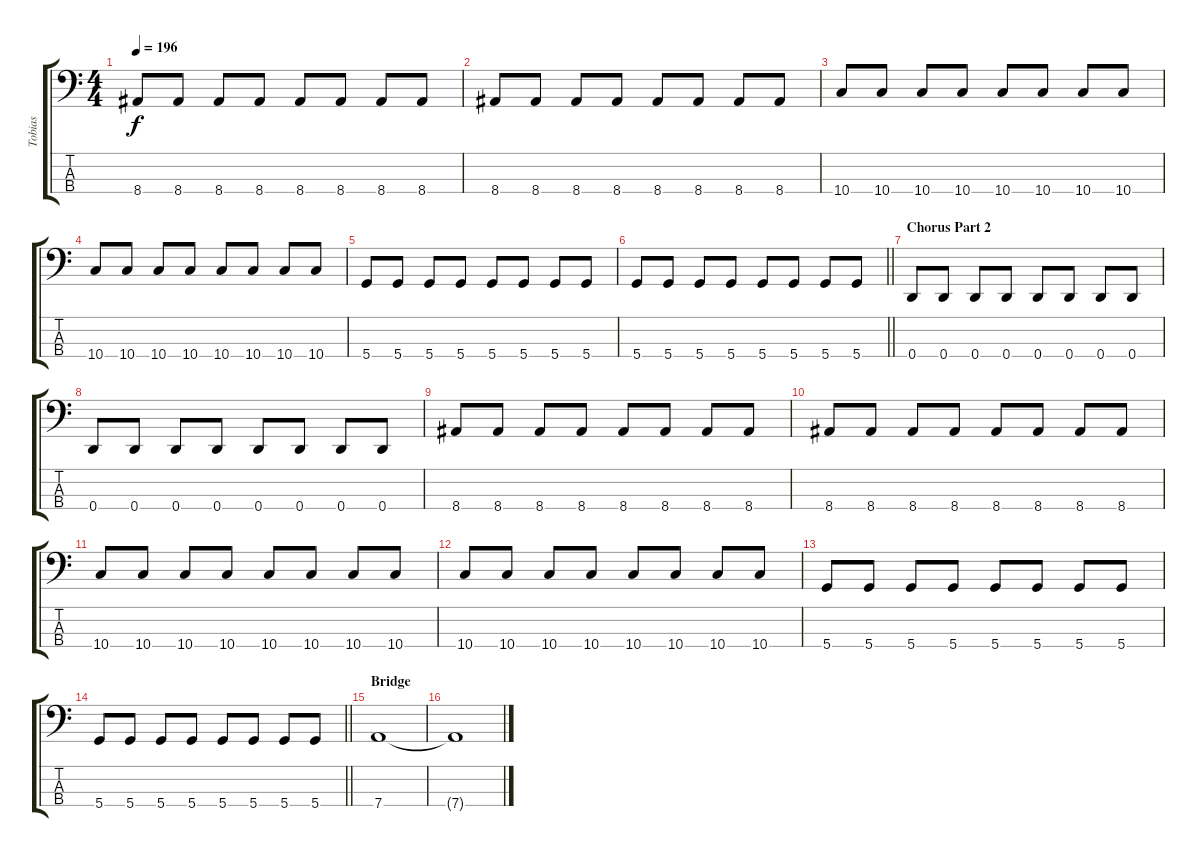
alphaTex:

\track ("Tobias" "Tobias") {instrument electricbasspick}
\staff {score tabs}
\tuning (G2 D2 A1 D1) {hide}
\ts (4 4)
\tempo 196
\clef f4
\ks aminor
8.4.8{dy f} 8.4.8 8.4.8 8.4.8 8.4.8 8.4.8 8.4.8 8.4.8 |
8.4.8 8.4.8 8.4.8 8.4.8 8.4.8 8.4.8 8.4.8 8.4.8 |
10.4.8 10.4.8 10.4.8 10.4.8 10.4.8 10.4.8 10.4.8 10.4.8 |
10.4.8 10.4.8 10.4.8 10.4.8 10.4.8 10.4.8 10.4.8 10.4.8 |
5.4.8 5.4.8 5.4.8 5.4.8 5.4.8 5.4.8 5.4.8 5.4.8 |
\barLineRight lightlight
5.4.8 5.4.8 5.4.8 5.4.8 5.4.8 5.4.8 5.4.8 5.4.8 |
\section ("" "Chorus Part 2")
0.4.8 0.4.8 0.4.8 0.4.8 0.4.8 0.4.8 0.4.8 0.4.8 |
0.4.8 0.4.8 0.4.8 0.4.8 0.4.8 0.4.8 0.4.8 0.4.8 |
8.4.8 8.4.8 8.4.8 8.4.8 8.4.8 8.4.8 8.4.8 8.4.8 |
8.4.8 8.4.8 8.4.8 8.4.8 8.4.8 8.4.8 8.4.8 8.4.8 |
10.4.8 10.4.8 10.4.8 10.4.8 10.4.8 10.4.8 10.4.8 10.4.8 |
10.4.8 10.4.8 10.4.8 10.4.8 10.4.8 10.4.8 10.4.8 10.4.8 |
5.4.8 5.4.8 5.4.8 5.4.8 5.4.8 5.4.8 5.4.8 5.4.8 |
\barLineRight lightlight
5.4.8 5.4.8 5.4.8 5.4.8 5.4.8 5.4.8 5.4.8 5.4.8 |
\section ("" "Bridge")
7.4.1 |
7.4{t}.1
